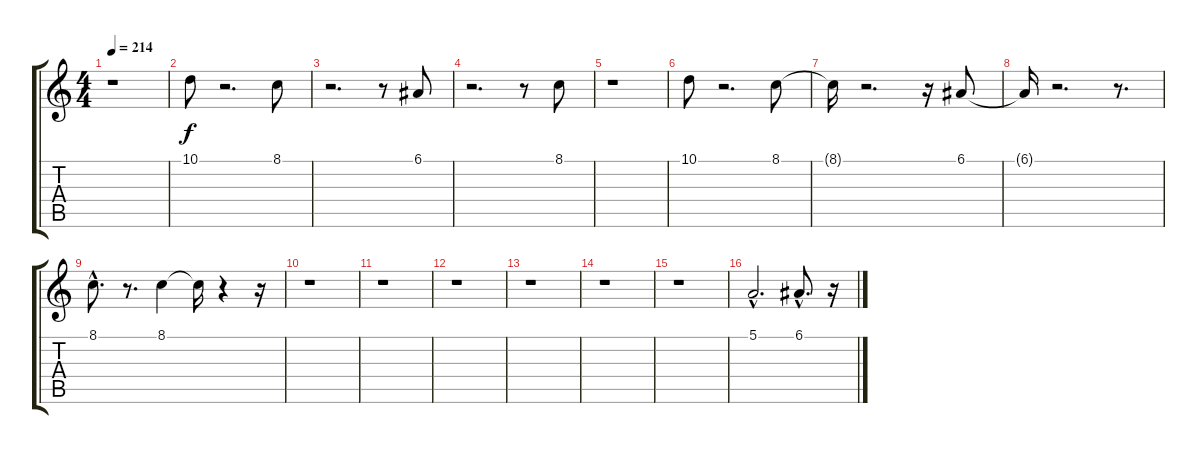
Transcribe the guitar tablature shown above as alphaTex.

\track "" {instrument trumpet}
\staff {score tabs}
\tuning (E4 B3 G3 D3 A2 E2) {hide}
\ts (4 4)
\tempo 214
\clef g2
\ks c
r.1{dy f} |
10.1.8 r.2{d} 8.1.8 |
r.2{d} r.8 6.1.8 |
r.2{d} r.8 8.1.8 |
r.1 |
10.1.8 r.2{d} 8.1.8 |
8.1{t}.16 r.2{d} r.16 6.1.8 |
6.1{t}.16 r.2{d} r.8{d} |
8.1{hac}.8{d} r.8{d} 8.1.4 8.1{t}.16 r.4 r.16 |
r.1 |
r.1 |
r.1 |
r.1 |
r.1 |
r.1 |
5.1{hac}.2{d} 6.1{hac}.8{d} r.16
